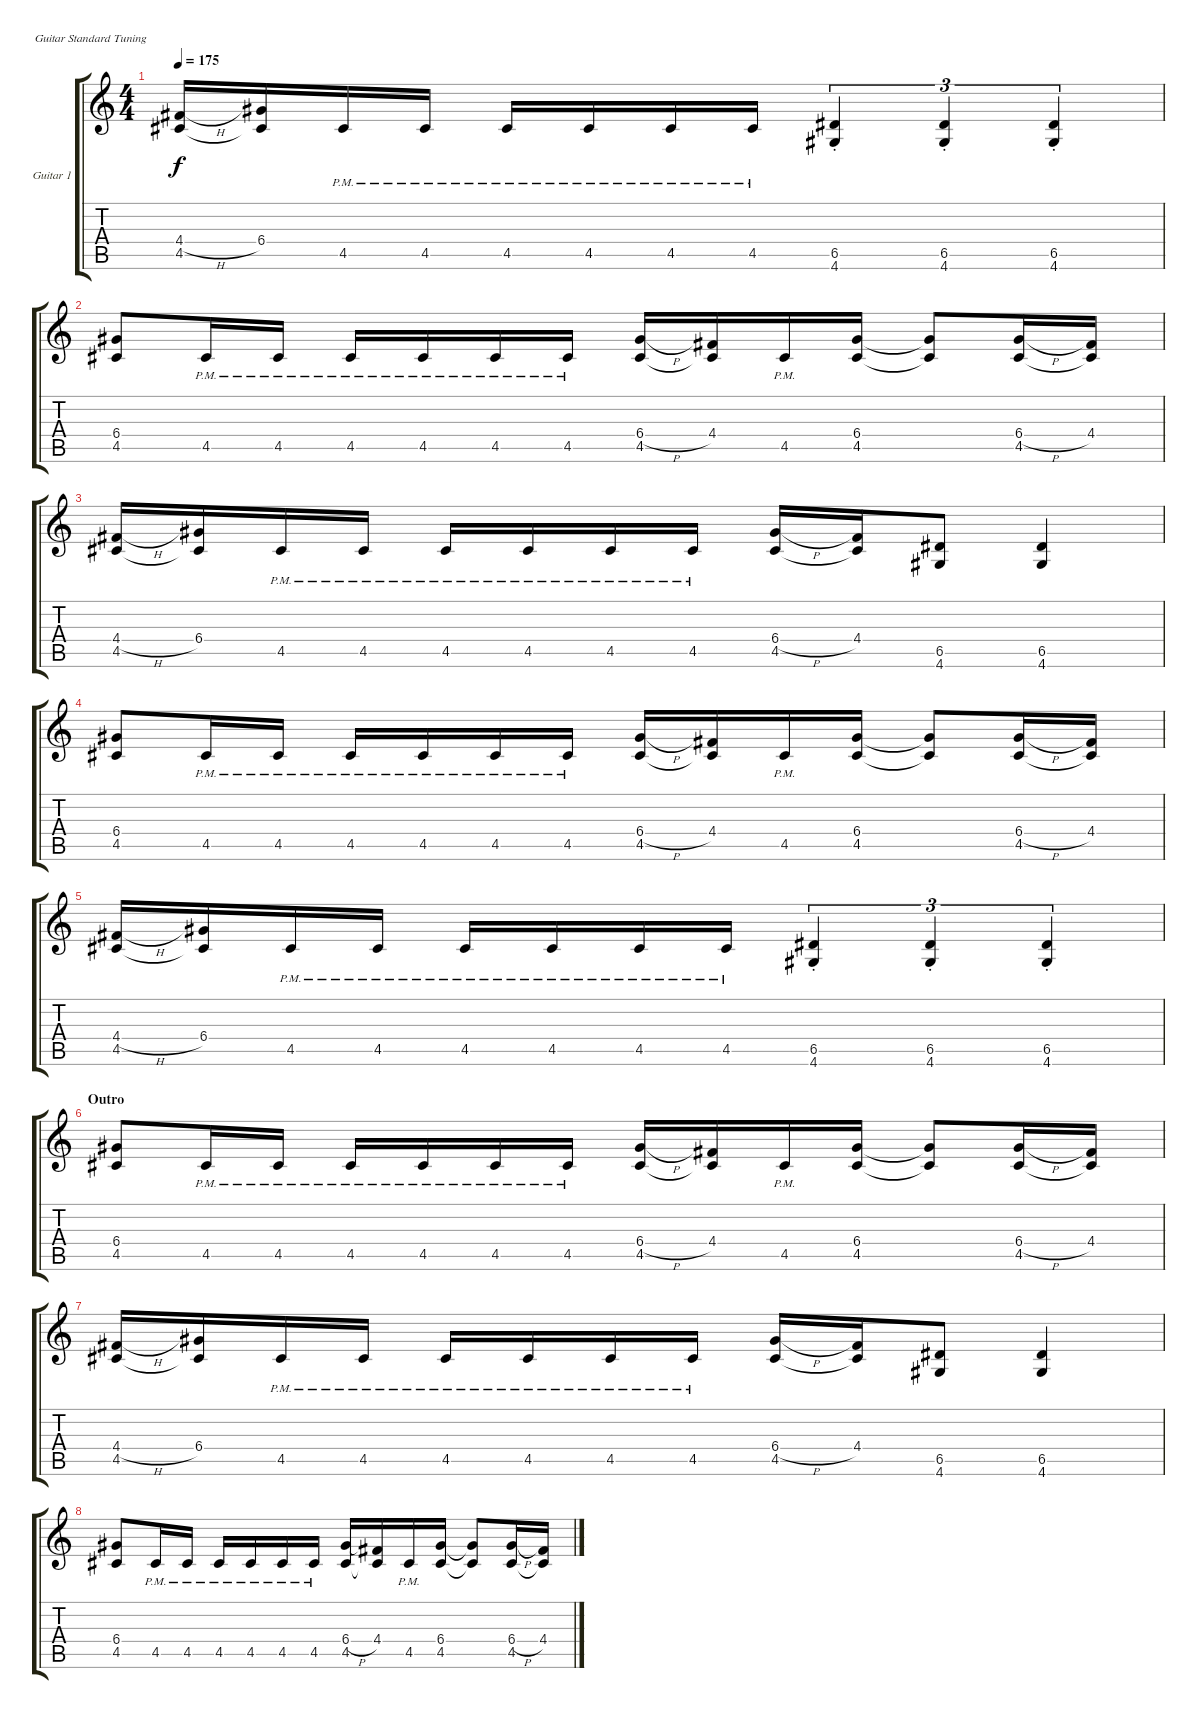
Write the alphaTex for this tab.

\bracketExtendMode groupsimilarinstruments
\firstSystemTrackNameOrientation horizontal
\otherSystemsTrackNameOrientation horizontal
\track ("Guitar 1" "Guitar 1") {instrument overdrivenguitar}
\staff {score tabs}
\tuning (E4 B3 G3 D3 A2 E2)
\ts (4 4)
\tempo 175
\clef g2
\ks c
(4.4{h} 4.5).16{dy f} (6.4 4.5{t}).16 4.5{pm}.16 4.5{pm}.16 4.5{pm}.16 4.5{pm}.16 4.5{pm}.16 4.5{pm}.16 (6.5{st} 4.6{st}).4{tu (3 2)} (6.5{st} 4.6{st}).4{tu (3 2)} (6.5{st} 4.6{st}).4{tu (3 2)} |
(6.4 4.5).8 4.5{pm}.16 4.5{pm}.16 4.5{pm}.16 4.5{pm}.16 4.5{pm}.16 4.5{pm}.16 (6.4{h} 4.5).16 (4.4 4.5{t}).16 4.5{pm}.16 (6.4 4.5).16 (6.4{t} 4.5{t}).8 (6.4{h} 4.5).16 (4.4 4.5{t}).16 |
(4.4{h} 4.5).16 (6.4 4.5{t}).16 4.5{pm}.16 4.5{pm}.16 4.5{pm}.16 4.5{pm}.16 4.5{pm}.16 4.5{pm}.16 (6.4{h} 4.5).16 (4.4 4.5{t}).16 (6.5 4.6).8 (6.5 4.6).4 |
(6.4 4.5).8 4.5{pm}.16 4.5{pm}.16 4.5{pm}.16 4.5{pm}.16 4.5{pm}.16 4.5{pm}.16 (6.4{h} 4.5).16 (4.4 4.5{t}).16 4.5{pm}.16 (6.4 4.5).16 (6.4{t} 4.5{t}).8 (6.4{h} 4.5).16 (4.4 4.5{t}).16 |
(4.4{h} 4.5).16 (6.4 4.5{t}).16 4.5{pm}.16 4.5{pm}.16 4.5{pm}.16 4.5{pm}.16 4.5{pm}.16 4.5{pm}.16 (6.5{st} 4.6{st}).4{tu (3 2)} (6.5{st} 4.6{st}).4{tu (3 2)} (6.5{st} 4.6{st}).4{tu (3 2)} |
\section ("" "Outro")
(6.4 4.5).8 4.5{pm}.16 4.5{pm}.16 4.5{pm}.16 4.5{pm}.16 4.5{pm}.16 4.5{pm}.16 (6.4{h} 4.5).16 (4.4 4.5{t}).16 4.5{pm}.16 (6.4 4.5).16 (6.4{t} 4.5{t}).8 (6.4{h} 4.5).16 (4.4 4.5{t}).16 |
(4.4{h} 4.5).16 (6.4 4.5{t}).16 4.5{pm}.16 4.5{pm}.16 4.5{pm}.16 4.5{pm}.16 4.5{pm}.16 4.5{pm}.16 (6.4{h} 4.5).16 (4.4 4.5{t}).16 (6.5 4.6).8 (6.5 4.6).4 |
(6.4 4.5).8 4.5{pm}.16 4.5{pm}.16 4.5{pm}.16 4.5{pm}.16 4.5{pm}.16 4.5{pm}.16 (6.4{h} 4.5).16 (4.4 4.5{t}).16 4.5{pm}.16 (6.4 4.5).16 (6.4{t} 4.5{t}).8 (6.4{h} 4.5).16 (4.4 4.5{t}).16
